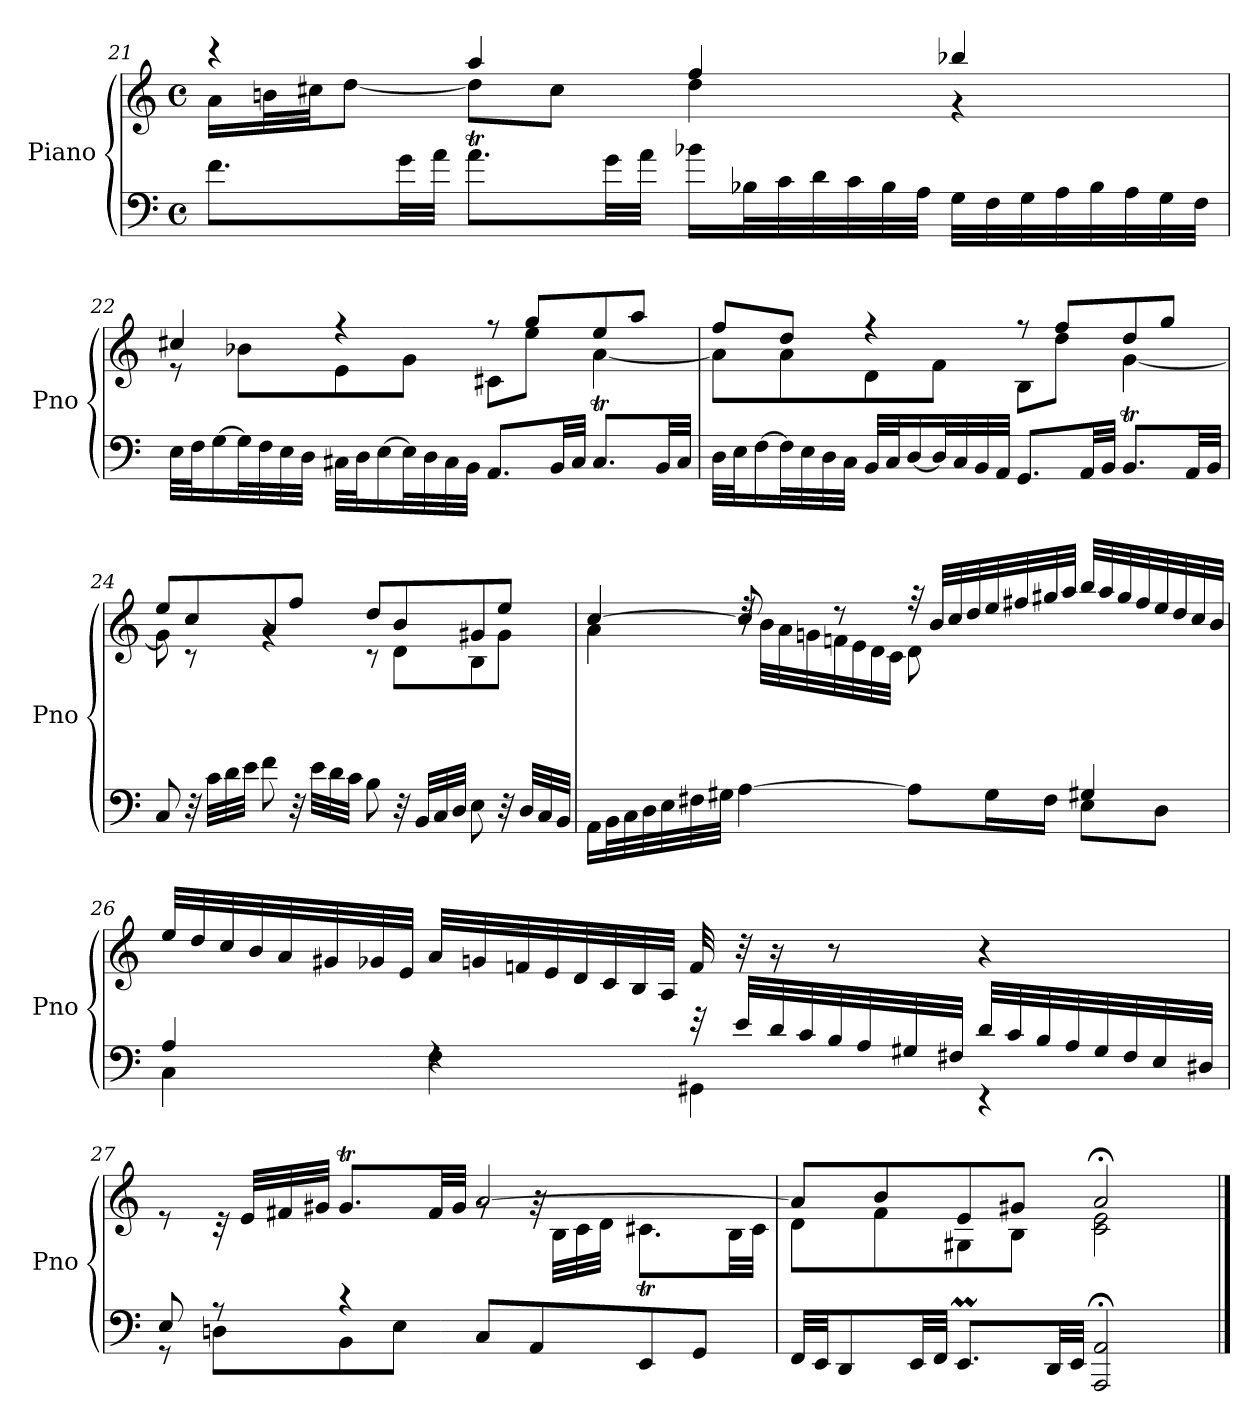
**kern	**kern
*part1	*part1
*staff2	*staff1
*I"Piano	*
*I'Pno	*
!!LO:LB:g=z
*clefF4	*clefG2
*k[]	*k[]
*M4/4	*M4/4
*met(c)	*met(c)
=21	=21
*	*^
8.f\L	4r	16a\LL
.	.	32bn\L
.	.	32cc#X\JJ
.	.	[8dd\J
32g\LL	.	.
32a\JJJ	.	.
8.aT\L	4aa/	8dd\L]
.	.	8cc#\J
32g\LL	.	.
32a\JJJ	.	.
16b-X\LL	4ff/	4dd\
32B-X\L	.	.
32c\	.	.
32d\	.	.
32c\	.	.
32B-\	.	.
32A\JJJ	.	.
32G\LLL	4bb-X/	4r
32F\	.	.
32G\	.	.
32A\	.	.
32B-\	.	.
32A\	.	.
32G\	.	.
32F\JJJ	.	.
!!LO:PB:g=z	!!
=22	=22	=22
32E\LLL	4cc#X/	8r
32F\J	.	.
[16G\	.	.
32G\L]	.	8b-X\L
32F\	.	.
32E\	.	.
32D\JJJ	.	.
32C#X\LLL	4r	8e\
32D\J	.	.
[16E\	.	.
32E\L]	.	8g\J
32D\	.	.
32C#\	.	.
32BB\JJJ	.	.
8.AA/L	8r	8c#X\L
.	8gg/L	8ee\J
32BB/LL	.	.
32C#/JJJ	.	.
8.C#t/L	8ee/	[4a\
.	8aa/J	.
32BB/LL	.	.
32C#/JJJ	.	.
=23	=23	=23
32D\LLL	8ff/L	8a\L]
32E\J	.	.
[16F\	.	.
32F\L]	8dd/J	8a\
32E\	.	.
32D\	.	.
32C\JJJ	.	.
32BB/LLL	4r	8d\
32C/J	.	.
[16D/	.	.
32D/L]	.	8f\J
32C/	.	.
32BB/	.	.
32AA/JJJ	.	.
8.GG/L	8r	8B\L
.	8ff/L	8dd\J
32AA/LL	.	.
32BB/JJJ	.	.
8.BBt/L	8dd/	[4g\
.	8gg/J	.
32AA/LL	.	.
32BB/JJJ	.	.
!!LO:LB:g=z	!!
=24	=24	=24
8C/	8ee/L	8g\]
32r	8cc/	8r
32c\LLL	.	.
32d\	.	.
32e\JJJ	.	.
8f\	8a/	4rg
32r	8ff/J	.
32e\LLL	.	.
32d\	.	.
32c\JJJ	.	.
8B\	8dd/L	8r
32r	8b/	8d\L
32BB/LLL	.	.
32C/	.	.
32D/JJJ	.	.
8E\	8g#X/	8B\
32r	8ee/J	8g#\J
32D/LLL	.	.
32C/	.	.
32BB/JJJ	.	.
!!LO:LB:g=z	!!
=25	=25	=25
*^	*	*
2ryy	16AA\LL	[4cc/	4a\
.	32BB\L	.	.
.	32C\	.	.
.	32D\	.	.
.	32E\	.	.
.	32F#X\	.	.
.	32G#X\JJJ	.	.
.	[4A\	8cc/]	32rdd
.	.	.	32b\LLL
.	.	.	32a\
.	.	.	32gn\
.	.	8r	32fn\
.	.	.	32e\
.	.	.	32d\
.	.	.	32c\JJJ
8ryy	8A\L]	32r	8d\L
.	.	32b/LLL	.
.	.	32cc/	.
.	.	32dd/	.
16B/L	16G#\L	32ee/	4.ryy
.	.	32ff#X/	.
16A/JJ	16F#\JJ	32gg#X/	.
.	.	32aa/JJJ	.
4G#X/	8E\L	32bb/LLL	.
.	.	32aa/	.
.	.	32gg#/	.
.	.	32ff#/	.
.	8D\J	32ee/	.
.	.	32dd/	.
.	.	32cc/	.
.	.	32b/JJJ	.
*	*	*v	*v
!!LO:LB:g=z
=26	=26	=26
4A/	4C\	32ee/LLL
.	.	32dd/
.	.	32cc/
.	.	32b/
.	.	32a/
.	.	32g#X/
.	.	32g-Xi/
.	.	32e/JJJ
4rF	4F\	32a/LLL
.	.	32gn/
.	.	32fn/
.	.	32e/
.	.	32d/
.	.	32c/
.	.	32B/
.	.	32A/JJJ
32r	4GG#X\	32f/
32e/LLL	.	32r
32d/	.	16r
32c/	.	.
32B/	.	8r
32A/	.	.
32G#X/	.	.
32F#X/JJJ	.	.
32d/LLL	4r	4r
32c/	.	.
32B/	.	.
32A/	.	.
32G#/	.	.
32F#/	.	.
32E/	.	.
32D#X/JJJ	.	.
!!LO:LB:g=z
=27	=27	=27
*	*^	*^
*	*	*	*	*^
2ryy	8E/	8r	8re	2ryy	2ryy
.	8r	8Dn\L	32rc	.	.
.	.	.	32e/LLL	.	.
.	.	.	32f#X/	.	.
.	.	.	32g#X/JJJ	.	.
.	4r	8BB\	8.g#t/L	.	.
.	.	8E\J	.	.	.
.	.	.	32f#/LL	.	.
.	.	.	32g#/JJJ	.	.
2ryy	8C/L	2ryy	[2a/	8rg	2ryy
.	8AA/	.	.	32rg	.
.	.	.	.	32B\LLL	.
.	.	.	.	32c\	.
.	.	.	.	32d\JJJ	.
.	8EE/	.	.	8.c#Xt\L	.
.	8GG/J	.	.	.	.
.	.	.	.	32B\LL	.
.	.	.	.	32c#\JJJ	.
*v	*v	*v	*	*	*
*	*	*v	*v
=28	=28	=28
32FF/LLL	8a/L]	8d\L
32EE/JJ	.	.
8DD/	.	.
.	8b/	8f\
32EE/LL	.	.
32FF/JJJ	.	.
8.EEm/L	8e/	8G#X\
.	8g#X/J	8B\J
32DD/LL	.	.
32EE/JJJ	.	.
2AAA/; 2AA/;	2a;</	2c\ 2e\
*	*v	*v
==	==
*-	*-
